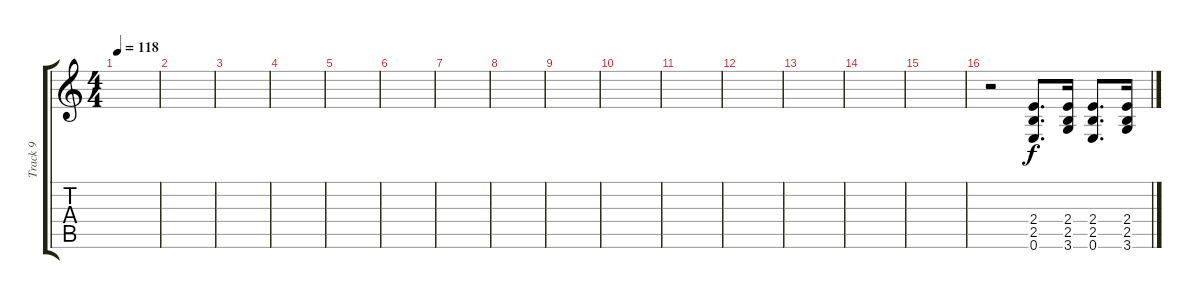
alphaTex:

\track ("Track 9" "Track 9") {instrument distortionguitar}
\staff {score tabs}
\tuning (E4 B3 G3 D3 A2 E2) {hide}
\ts (4 4)
\tempo 118
\clef g2
\ks c
|
|
|
|
|
|
|
|
|
|
|
|
|
|
|
r.2 (2.4 2.5 0.6).8{d} (2.4 2.5 3.6).16 (2.4 2.5 0.6).8{d} (2.4 2.5 3.6).16
